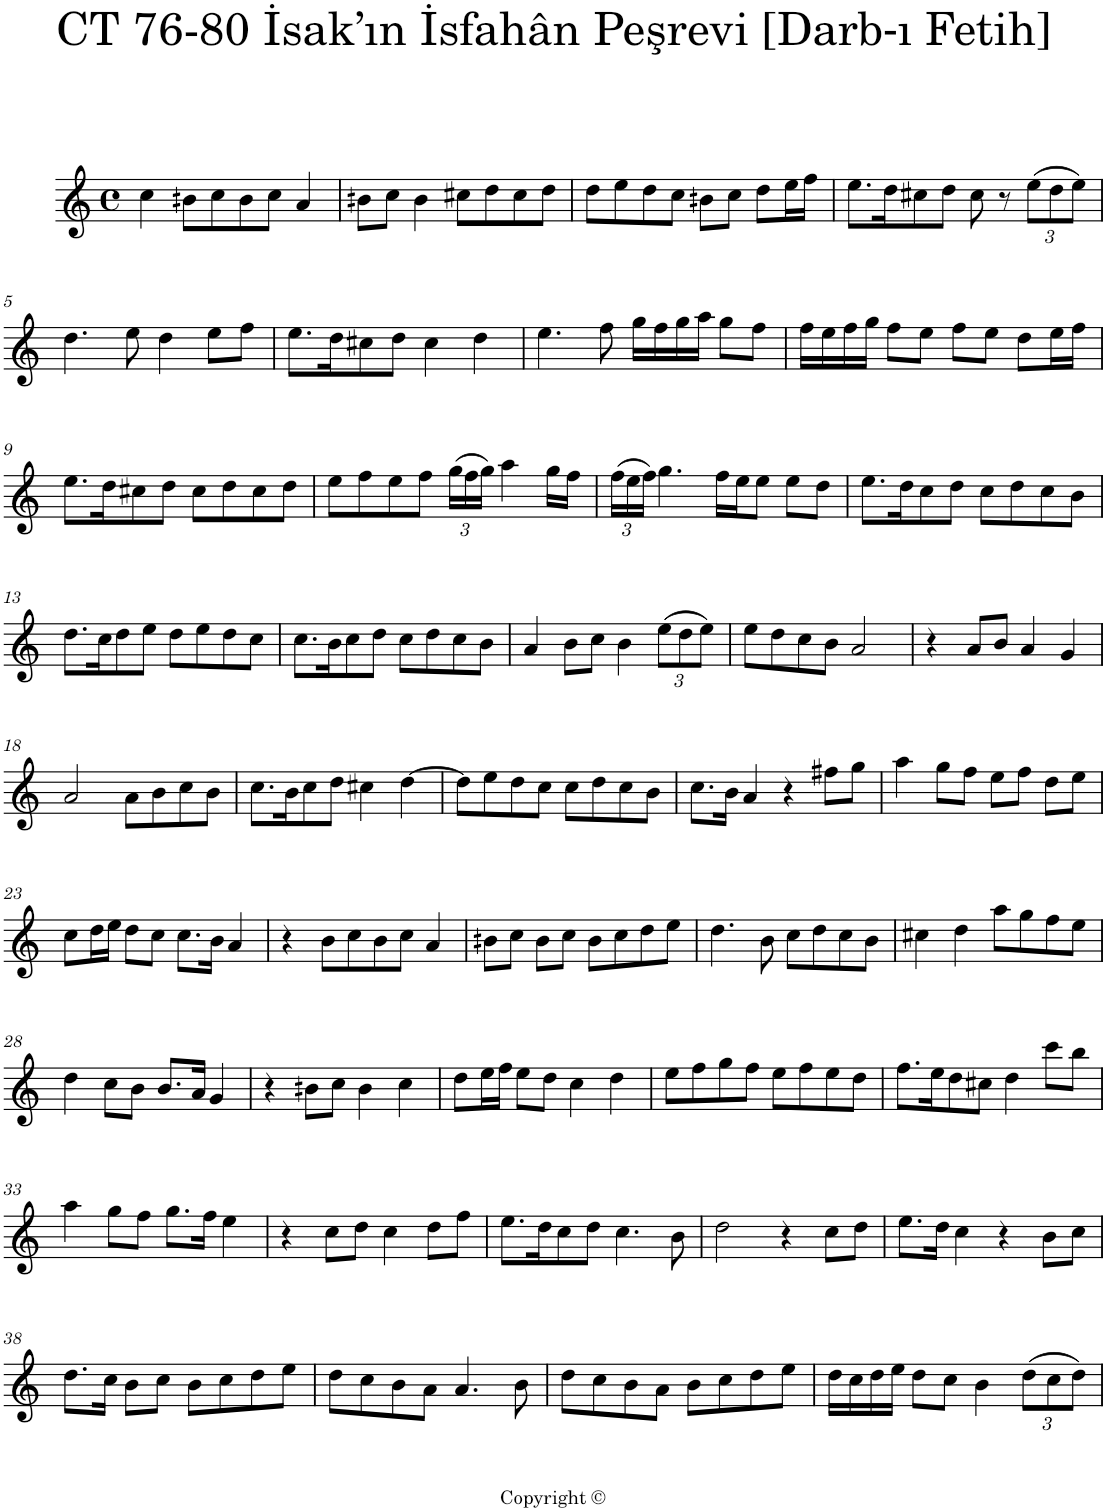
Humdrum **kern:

**kern
*part1
*staff1
*I"Piano
*I'Pno
*clefG2
*k[]
*M4/4
*met(c)
=1
4cc\
8bn\L
8cc\
8b\
8cc\J
4a/
=2
8bn\L
8cc\J
4b\
8cc#X\L
8dd\
8cc#\
8dd\J
=3
8dd\L
8ee\
8dd\
8cc\J
8bn\L
8cc\J
8dd\L
16ee\L
16ff\JJ
=4
8.ee\L
16dd\K
8cc#X\
8dd\J
8cc#\
8r
*Xbrackettup
(12ee\L
12dd\
12ee\J)
!!LO:LB:g=z
=5
4.dd\
8ee\
4dd\
8ee\L
8ff\J
=6
8.ee\L
16dd\K
8cc#X\
8dd\J
4cc#\
4dd\
=7
4.ee\
8ff\
16gg\LL
16ff\
16gg\
16aa\JJ
8gg\L
8ff\J
=8
16ff\LL
16ee\
16ff\
16gg\JJ
8ff\L
8ee\J
8ff\L
8ee\J
8dd\L
16ee\L
16ff\JJ
!!LO:LB:g=z
=9
8.ee\L
16dd\K
8cc#X\
8dd\J
8cc#\L
8dd\
8cc#\
8dd\J
=10
8ee\L
8ff\
8ee\
8ff\J
(24gg\LL
24ff\
24gg\JJ)
4aa\
16gg\LL
16ff\JJ
=11
(24ff\LL
24ee\
24ff\JJ)
4.gg\
16ff\LL
16ee\J
8ee\J
8ee\L
8dd\J
=12
8.ee\L
16dd\K
8cc\
8dd\J
8cc\L
8dd\
8cc\
8b\J
!!LO:LB:g=z
=13
8.dd\L
16cc\K
8dd\
8ee\J
8dd\L
8ee\
8dd\
8cc\J
=14
8.cc\L
16b\K
8cc\
8dd\J
8cc\L
8dd\
8cc\
8b\J
=15
4a/
8b\L
8cc\J
4b\
(12ee\L
12dd\
12ee\J)
=16
8ee\L
8dd\
8cc\
8b\J
2a/
=17
4r
8a/L
8b/J
4a/
4g/
!!LO:LB:g=z
=18
2a/
8a\L
8b\
8cc\
8b\J
=19
8.cc\L
16b\K
8cc\
8dd\J
4cc#X\
[4dd\
=20
8dd\L]
8ee\
8dd\
8cc\J
8cc\L
8dd\
8cc\
8b\J
=21
8.cc\L
16b\Jk
4a/
4r
8ff#X\L
8gg\J
=22
4aa\
8gg\L
8ff\J
8ee\L
8ff\J
8dd\L
8ee\J
!!LO:LB:g=z
=23
8cc\L
16dd\L
16ee\JJ
8dd\L
8cc\J
8.cc\L
16b\Jk
4a/
=24
4r
8b\L
8cc\
8b\
8cc\J
4a/
=25
8bn\L
8cc\J
8b\L
8cc\J
8b\L
8cc\
8dd\
8ee\J
=26
4.dd\
8b\
8cc\L
8dd\
8cc\
8b\J
=27
4cc#X\
4dd\
8aa\L
8gg\
8ff\
8ee\J
!!LO:LB:g=z
=28
4dd\
8cc\L
8b\J
8.b/L
16a/Jk
4g/
=29
4r
8bn\L
8cc\J
4b\
4cc\
=30
8dd\L
16ee\L
16ff\JJ
8ee\L
8dd\J
4cc\
4dd\
=31
8ee\L
8ff\
8gg\
8ff\J
8ee\L
8ff\
8ee\
8dd\J
=32
8.ff\L
16ee\K
8dd\
8cc#X\J
4dd\
8ccc\L
8bb\J
!!LO:LB:g=z
=33
4aa\
8gg\L
8ff\J
8.gg\L
16ff\Jk
4ee\
=34
4r
8cc\L
8dd\J
4cc\
8dd\L
8ff\J
=35
8.ee\L
16dd\K
8cc\
8dd\J
4.cc\
8b\
=36
2dd\
4r
8cc\L
8dd\J
=37
8.ee\L
16dd\Jk
4cc\
4r
8b\L
8cc\J
!!LO:LB:g=z
=38
8.dd\L
16cc\Jk
8b\L
8cc\J
8b\L
8cc\
8dd\
8ee\J
=39
8dd\L
8cc\
8b\
8a\J
4.a/
8b\
=40
8dd\L
8cc\
8b\
8a\J
8b\L
8cc\
8dd\
8ee\J
=41
16dd\LL
16cc\
16dd\
16ee\JJ
8dd\L
8cc\J
4b\
(12dd\L
12cc\
12dd\J)
=
*-
